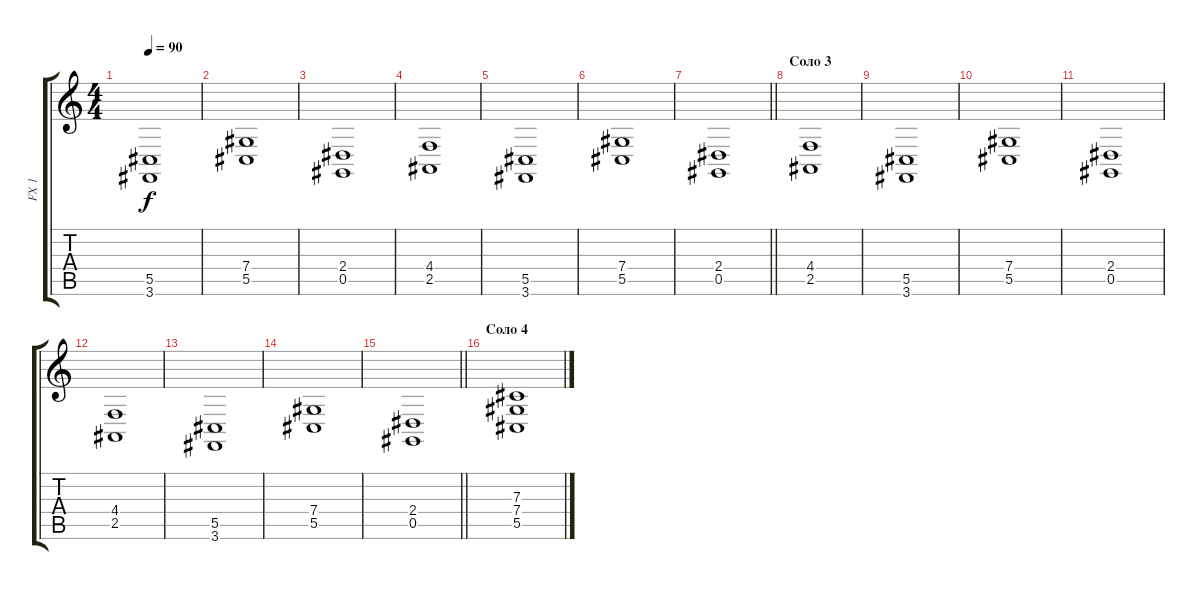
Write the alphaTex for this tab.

\track ("FX 1" "FX 1") {instrument synthvoice}
\staff {score tabs}
\tuning (Eb4 Bb3 Gb3 Db3 Ab2 Eb2) {hide}
\ts (4 4)
\tempo 90
\clef g2
\ks c
(5.5 3.6).1{dy f} |
(7.4 5.5).1 |
(2.4 0.5).1 |
(4.4 2.5).1 |
(5.5 3.6).1 |
(7.4 5.5).1 |
\barLineRight lightlight
(2.4 0.5).1 |
\section ("" "Соло 3")
(4.4 2.5).1 |
(5.5 3.6).1 |
(7.4 5.5).1 |
(2.4 0.5).1 |
(4.4 2.5).1 |
(5.5 3.6).1 |
(7.4 5.5).1 |
\barLineRight lightlight
(2.4 0.5).1 |
\section ("" "Соло 4")
(7.3 7.4 5.5).1
